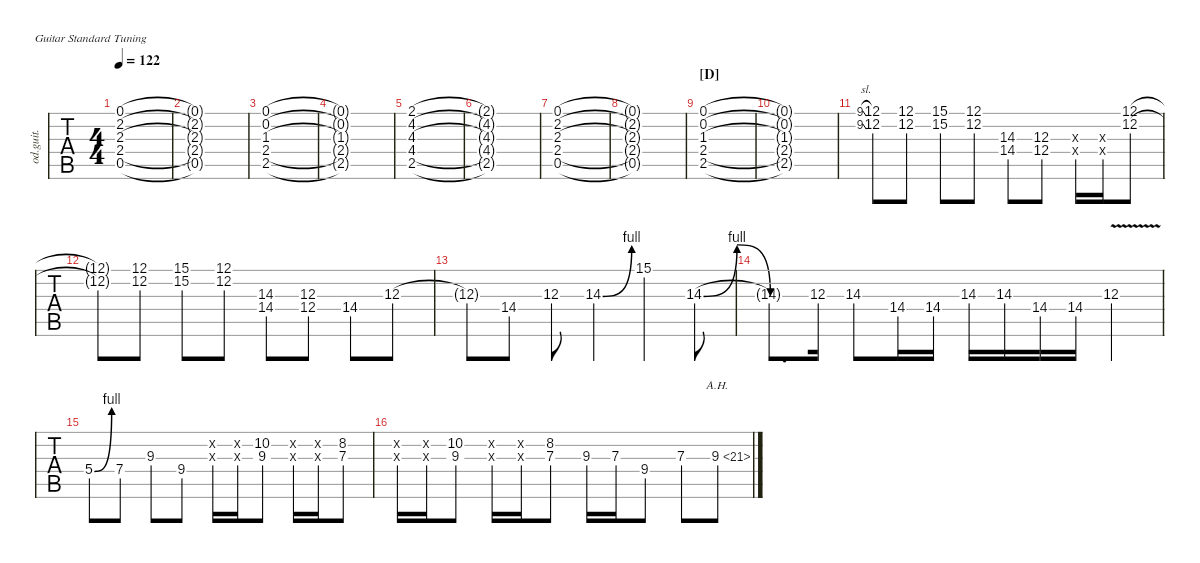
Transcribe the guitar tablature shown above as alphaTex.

\defaultSystemsLayout 4
\hideDynamics
\bracketExtendMode nobrackets
\track ("Guitar(keyboard)" "od.guit.") {defaultSystemsLayout 4 instrument overdrivenguitar}
\staff {tabs}
\tuning (E4 B3 G3 D3 A2 E2)
\ts (4 4)
\tempo 122
\clef g2
\ks c
(0.1 2.2{acc #} 2.3 2.4 0.5).1{dy f} |
(0.1{t} 2.2{t acc #} 2.3{t} 2.4{t} 0.5{t}).1 |
(0.1 0.2 1.3{acc #} 2.4 2.5).1 |
(0.1{t} 0.2{t} 1.3{t acc #} 2.4{t} 2.5{t}).1 |
(2.1{acc #} 4.2{acc #} 4.3 4.4{acc #} 2.5).1 |
(2.1{t acc #} 4.2{t acc #} 4.3{t} 4.4{t acc #} 2.5{t}).1 |
(0.1 2.2{acc #} 2.3 2.4 0.5).1 |
(0.1{t} 2.2{t acc #} 2.3{t} 2.4{t} 0.5{t}).1 |
\section ("D" "")
(0.1 0.2 1.3{acc #} 2.4 2.5).1 |
(0.1{t} 0.2{t} 1.3{t acc #} 2.4{t} 2.5{t}).1 |
(9.1{sl acc #} 9.2{sl acc #}).8{gr dy mf instrument overdrivenguitar} (12.1 12.2).8{dy f} (12.1 12.2).8 (15.1 15.2).8 (12.1 12.2).8 (14.3 14.4).8 (12.3 12.4).8 (12.3{x} 0.4{x}).16 (12.3{x} 0.4{x}).16 (12.1 12.2).8 |
(12.1{t} 12.2{t}).8 (12.1 12.2).8 (15.1 15.2).8 (12.1 12.2).8 (14.3 14.4).8 (12.3 12.4).8 14.4.8 12.3.8 |
12.3{t}.8 14.4.8 12.3.8 14.3{be (bend 0 0 30 4)}.4 15.1.4 14.3{be (bendrelease 0 0 30 4 30 4 60 0)}.8 |
14.3{be (hold 0 0 60 0) t}.8{d} 12.3.16 14.3.8{dy ff} 14.4.16{dy f} 14.4.16 14.3.16 14.3.16 14.4.16 14.4.16 12.3{v}.4 |
5.4{be (bend 0 0 15 4)}.8 7.4.8 9.3.8 9.4.8 (5.2{x} 0.3{x}).16 (5.2{x} 0.3{x}).16 (10.2 9.3).8 (5.2{x} 0.3{x}).16 (5.2{x} 0.3{x}).16 (8.2 7.3).8 |
(5.2{x} 0.3{x}).16 (5.2{x} 0.3{x}).16 (10.2 9.3).8 (5.2{x} 0.3{x}).16 (5.2{x} 0.3{x}).16 (8.2 7.3).8 9.3.16 7.3.16 9.4.8 7.3.8 9.3{ah 12}.8
